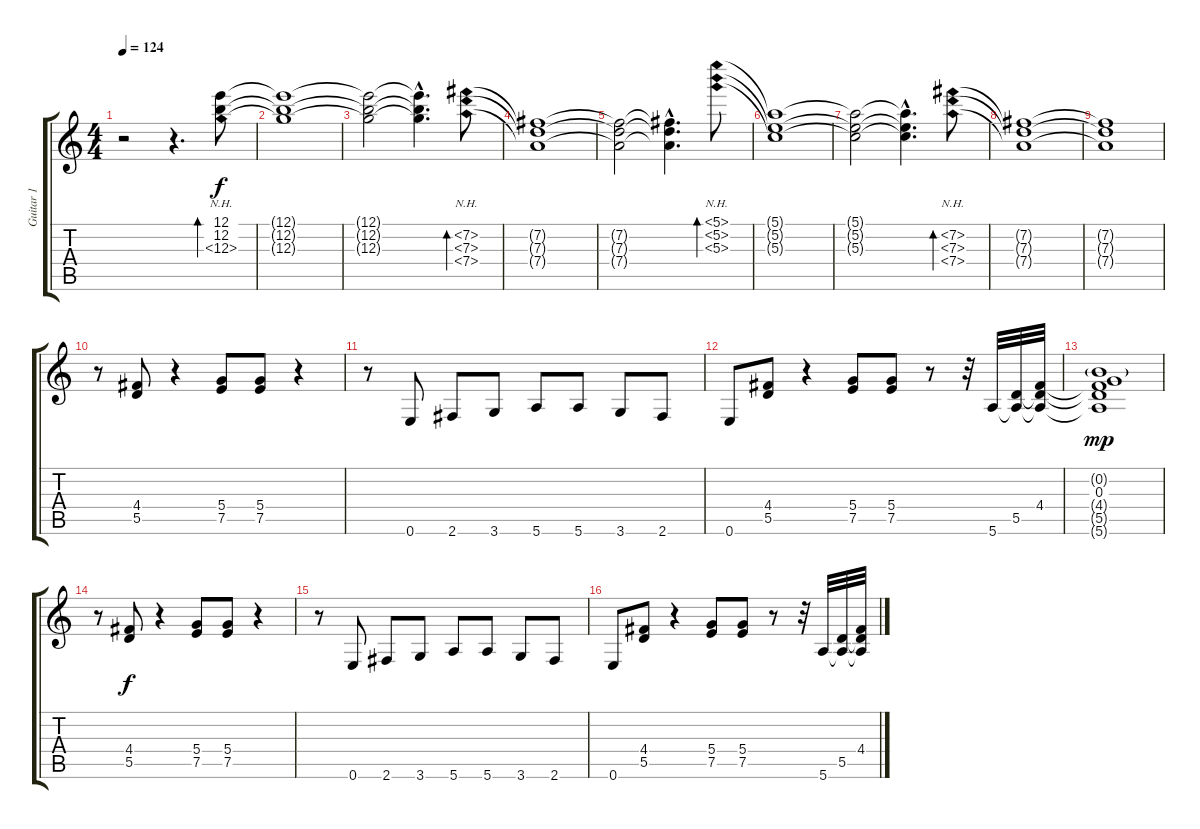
\track ("Guitar 1" "Guitar 1") {instrument overdrivenguitar}
\staff {score tabs}
\tuning (E4 B3 G3 D3 A2 E2) {hide}
\ts (4 4)
\tempo 124
\clef g2
\ks c
r.2{dy f instrument overdrivenguitar} r.4{d} (12.1 12.2 12.3{nh}).8{bd 240 volume 10} |
(12.1{t} 12.2{t} 12.3{t}).1 |
(12.1{t} 12.2{t} 12.3{t}).2 (12.1{hac t} 12.2{hac t} 12.3{hac t}).4{d} (7.2{nh} 7.3{nh} 7.4{nh}).8{bd 240} |
(7.2{t} 7.3{t} 7.4{t}).1 |
(7.2{t} 7.3{t} 7.4{t}).2 (7.2{hac t} 7.3{hac t} 7.4{hac t}).4{d} (5.1{nh} 5.2{nh} 5.3{nh}).8{bd 240} |
(5.1{t} 5.2{t} 5.3{t}).1 |
(5.1{t} 5.2{t} 5.3{t}).2 (5.1{hac t} 5.2{hac t} 5.3{hac t}).4{d} (7.2{nh} 7.3{nh} 7.4{nh}).8{bd 240} |
(7.2{t} 7.3{t} 7.4{t}).1 |
(7.2{t} 7.3{t} 7.4{t}).1 |
r.8 (4.4 5.5).8{volume 12} r.4 (5.4 7.5).8 (5.4 7.5).8 r.4 |
r.8 0.6.8 2.6.8 3.6.8 5.6.8 5.6.8 3.6.8 2.6.8 |
0.6.8 (4.4 5.5).8 r.4 (5.4 7.5).8 (5.4 7.5).8 r.8 r.32 5.6.32 (5.5 5.6{t}).32 (4.4 5.5{t} 5.6{t}).32 |
(0.2{g} 0.3 4.4{t} 5.5{t} 5.6{t}).1{dy mp} |
r.8 (4.4 5.5).8{dy f} r.4 (5.4 7.5).8 (5.4 7.5).8 r.4 |
r.8 0.6.8 2.6.8 3.6.8 5.6.8 5.6.8 3.6.8 2.6.8 |
0.6.8 (4.4 5.5).8 r.4 (5.4 7.5).8 (5.4 7.5).8 r.8 r.32 5.6.32 (5.5 5.6{t}).32 (4.4 5.5{t} 5.6{t}).32
